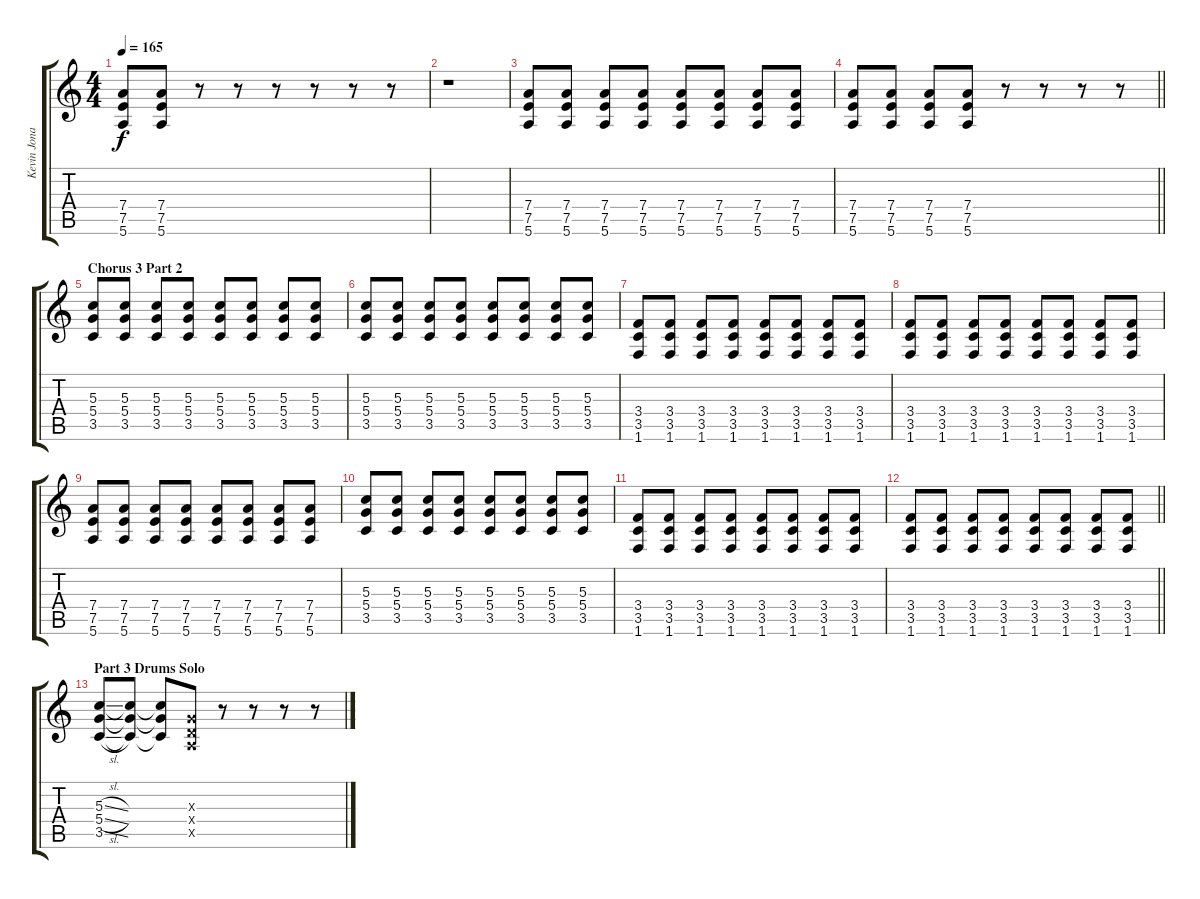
\track ("Kevin Jonas" "Kevin Jona") {instrument distortionguitar}
\staff {score tabs}
\tuning (E4 B3 G3 D3 A2 E2) {hide}
\ts (4 4)
\tempo 165
\clef g2
\ks c
(7.4 7.5 5.6).8{dy f} (7.4 7.5 5.6).8 r.8 r.8 r.8 r.8 r.8 r.8 |
r.1 |
(7.4 7.5 5.6).8 (7.4 7.5 5.6).8 (7.4 7.5 5.6).8 (7.4 7.5 5.6).8 (7.4 7.5 5.6).8 (7.4 7.5 5.6).8 (7.4 7.5 5.6).8 (7.4 7.5 5.6).8 |
\barLineRight lightlight
(7.4 7.5 5.6).8 (7.4 7.5 5.6).8 (7.4 7.5 5.6).8 (7.4 7.5 5.6).8 r.8 r.8 r.8 r.8 |
\section ("" "Chorus 3 Part 2")
(5.3 5.4 3.5).8 (5.3 5.4 3.5).8 (5.3 5.4 3.5).8 (5.3 5.4 3.5).8 (5.3 5.4 3.5).8 (5.3 5.4 3.5).8 (5.3 5.4 3.5).8 (5.3 5.4 3.5).8 |
(5.3 5.4 3.5).8 (5.3 5.4 3.5).8 (5.3 5.4 3.5).8 (5.3 5.4 3.5).8 (5.3 5.4 3.5).8 (5.3 5.4 3.5).8 (5.3 5.4 3.5).8 (5.3 5.4 3.5).8 |
(3.4 3.5 1.6).8 (3.4 3.5 1.6).8 (3.4 3.5 1.6).8 (3.4 3.5 1.6).8 (3.4 3.5 1.6).8 (3.4 3.5 1.6).8 (3.4 3.5 1.6).8 (3.4 3.5 1.6).8 |
(3.4 3.5 1.6).8 (3.4 3.5 1.6).8 (3.4 3.5 1.6).8 (3.4 3.5 1.6).8 (3.4 3.5 1.6).8 (3.4 3.5 1.6).8 (3.4 3.5 1.6).8 (3.4 3.5 1.6).8 |
(7.4 7.5 5.6).8 (7.4 7.5 5.6).8 (7.4 7.5 5.6).8 (7.4 7.5 5.6).8 (7.4 7.5 5.6).8 (7.4 7.5 5.6).8 (7.4 7.5 5.6).8 (7.4 7.5 5.6).8 |
(5.3 5.4 3.5).8 (5.3 5.4 3.5).8 (5.3 5.4 3.5).8 (5.3 5.4 3.5).8 (5.3 5.4 3.5).8 (5.3 5.4 3.5).8 (5.3 5.4 3.5).8 (5.3 5.4 3.5).8 |
(3.4 3.5 1.6).8 (3.4 3.5 1.6).8 (3.4 3.5 1.6).8 (3.4 3.5 1.6).8 (3.4 3.5 1.6).8 (3.4 3.5 1.6).8 (3.4 3.5 1.6).8 (3.4 3.5 1.6).8 |
\barLineRight lightlight
(3.4 3.5 1.6).8 (3.4 3.5 1.6).8 (3.4 3.5 1.6).8 (3.4 3.5 1.6).8 (3.4 3.5 1.6).8 (3.4 3.5 1.6).8 (3.4 3.5 1.6).8 (3.4 3.5 1.6).8 |
\section ("" "Part 3 Drums Solo")
(5.3{sl} 5.4{sl} 3.5{sl}).8 (5.3{t} 5.4{t} 3.5{t}).8 (5.3{t} 5.4{t} 3.5{t}).8 (0.3{x} 0.4{x} 0.5{x}).8 r.8 r.8 r.8 r.8
